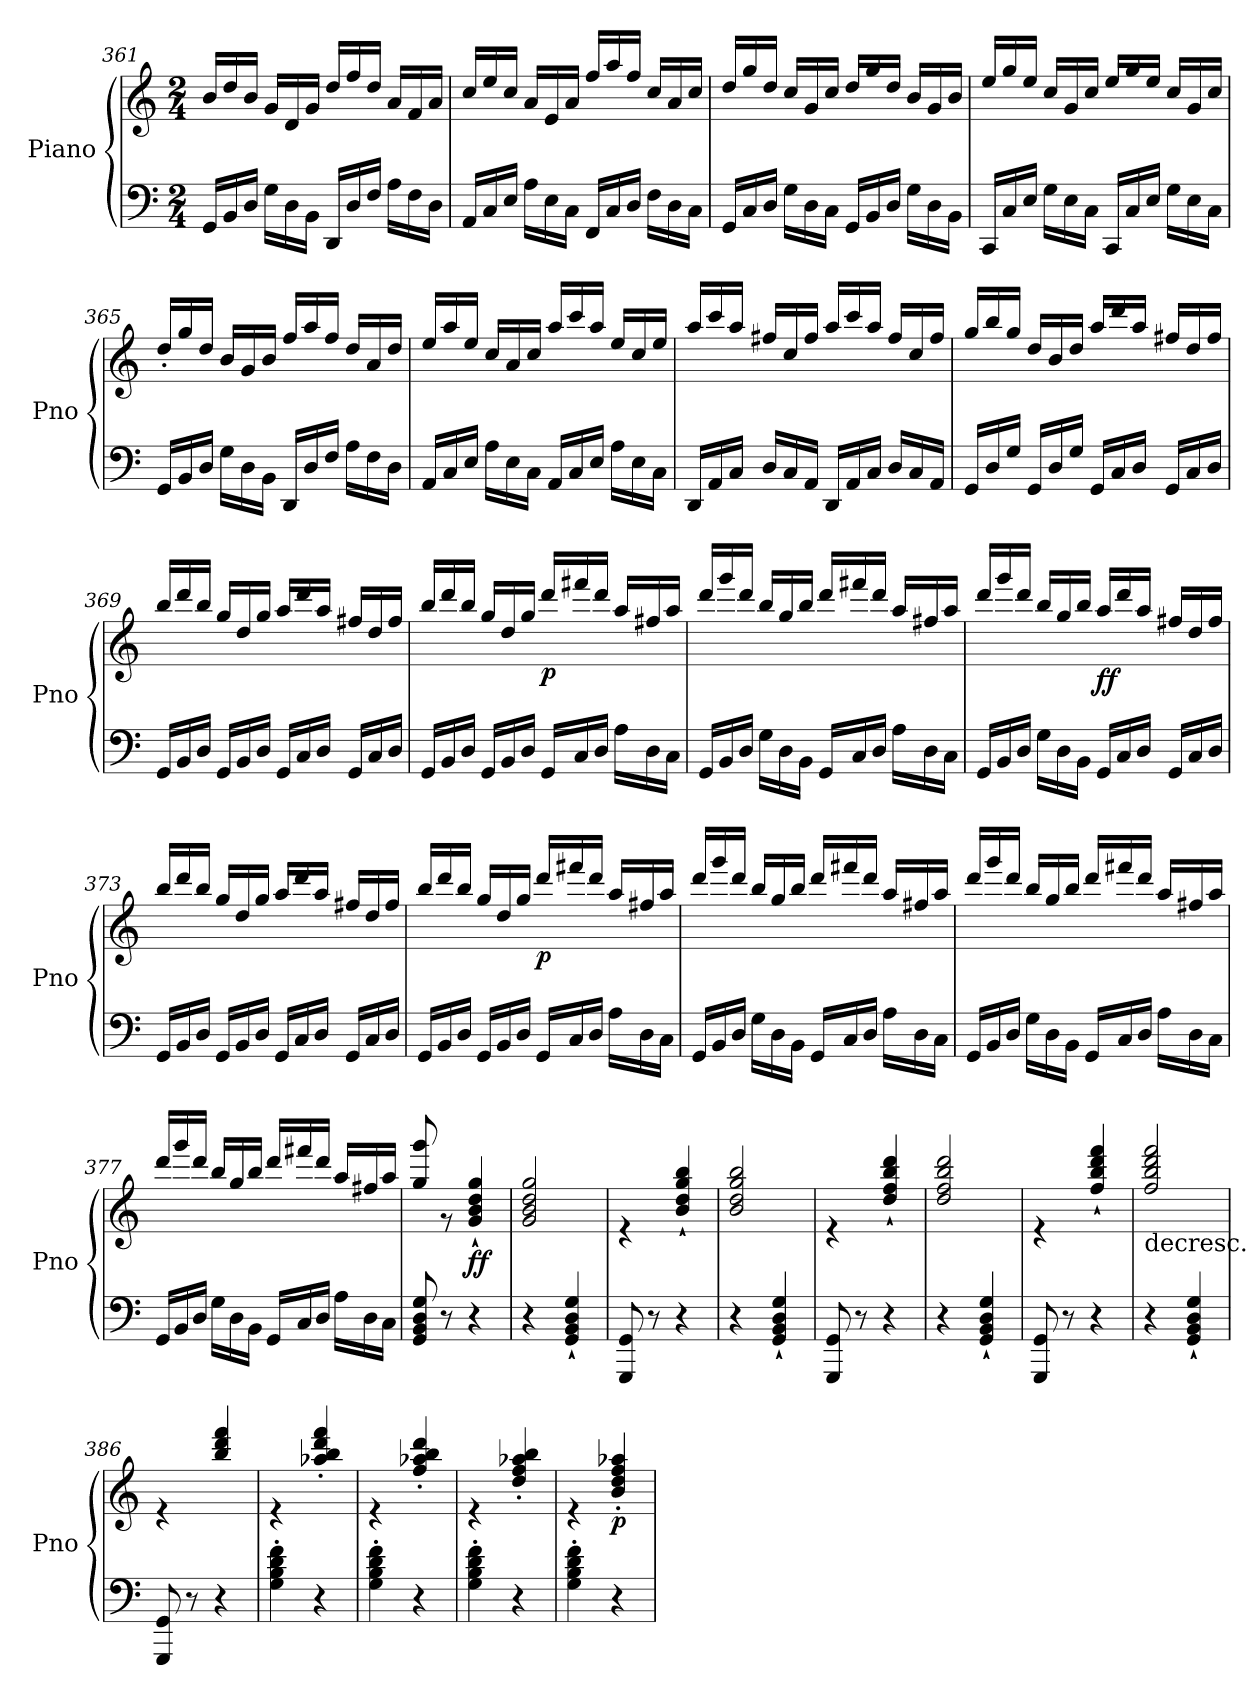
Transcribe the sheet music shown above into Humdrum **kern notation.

**kern	**kern	**dynam
*part1	*part1	*part1
*staff2	*staff1	*staff1/2
*I"Piano	*	*
*I'Pno	*	*
*clefF4	*clefG2	*
*k[]	*k[]	*
*C:	*C:	*
*M2/4	*M2/4	*
=361	=361	=361
*	*^	*
*Xtuplet	*	*Xtuplet	*
24GG/LL	2ryy	24b/LL	.
24BB/	.	24dd/	.
24D/JJ	.	24b/JJ	.
24G\LL	.	24g/LL	.
24D\	.	24d/	.
24BB\JJ	.	24g/JJ	.
24DD/LL	.	24dd/LL	.
24D/	.	24ff/	.
24F/JJ	.	24dd/JJ	.
24A\LL	.	24a/LL	.
24F\	.	24f/	.
24D\JJ	.	24a/JJ	.
=362	=362	=362	=362
24AA/LL	2ryy	24cc/LL	.
24C/	.	24ee/	.
24E/JJ	.	24cc/JJ	.
24A\LL	.	24a/LL	.
24E\	.	24e/	.
24C\JJ	.	24a/JJ	.
24FF/LL	.	24ff/LL	.
24C/	.	24aa/	.
24D/JJ	.	24ff/JJ	.
24F\LL	.	24cc/LL	.
24D\	.	24a/	.
24C\JJ	.	24cc/JJ	.
=363	=363	=363	=363
24GG/LL	2ryy	24dd/LL	.
24C/	.	24gg/	.
24D/JJ	.	24dd/JJ	.
24G\LL	.	24cc/LL	.
24D\	.	24g/	.
24C\JJ	.	24cc/JJ	.
24GG/LL	.	24dd/LL	.
24BB/	.	24gg/	.
24D/JJ	.	24dd/JJ	.
24G\LL	.	24b/LL	.
24D\	.	24g/	.
24BB\JJ	.	24b/JJ	.
!!LO:LB:g=z	!!
=364	=364	=364	=364
24CC/LL	2ryy	24ee/LL	.
24C/	.	24gg/	.
24E/JJ	.	24ee/JJ	.
24G\LL	.	24cc/LL	.
24E\	.	24g/	.
24C\JJ	.	24cc/JJ	.
24CC/LL	.	24ee/LL	.
24C/	.	24gg/	.
24E/JJ	.	24ee/JJ	.
24G\LL	.	24cc/LL	.
24E\	.	24g/	.
24C\JJ	.	24cc/JJ	.
=365	=365	=365	=365
24GG/LL	2ryy	24dd'/LL	.
24BB/	.	24gg/	.
24D/JJ	.	24dd/JJ	.
24G\LL	.	24b/LL	.
24D\	.	24g/	.
24BB\JJ	.	24b/JJ	.
24DD/LL	.	24ff/LL	.
24D/	.	24aa/	.
24F/JJ	.	24ff/JJ	.
24A\LL	.	24dd/LL	.
24F\	.	24a/	.
24D\JJ	.	24dd/JJ	.
=366	=366	=366	=366
24AA/LL	2ryy	24ee/LL	.
24C/	.	24aa/	.
24E/JJ	.	24ee/JJ	.
24A\LL	.	24cc/LL	.
24E\	.	24a/	.
24C\JJ	.	24cc/JJ	.
24AA/LL	.	24aa/LL	.
24C/	.	24ccc/	.
24E/JJ	.	24aa/JJ	.
24A\LL	.	24ee/LL	.
24E\	.	24cc/	.
24C\JJ	.	24ee/JJ	.
=367	=367	=367	=367
24DD/LL	2ryy	24aa/LL	.
24AA/	.	24ccc/	.
24C/JJ	.	24aa/JJ	.
24D/LL	.	24ff#X/LL	.
24C/	.	24cc/	.
24AA/JJ	.	24ff#/JJ	.
24DD/LL	.	24aa/LL	.
24AA/	.	24ccc/	.
24C/JJ	.	24aa/JJ	.
24D/LL	.	24ff#/LL	.
24C/	.	24cc/	.
24AA/JJ	.	24ff#/JJ	.
!!LO:LB:g=z	!!
=368	=368	=368	=368
24GG/LL	2ryy	24gg/LL	.
24D/	.	24bb/	.
24G/JJ	.	24gg/JJ	.
24GG/LL	.	24dd/LL	.
24D/	.	24b/	.
24G/JJ	.	24dd/JJ	.
24GG/LL	.	24aa/LL	.
24C/	.	24ddd/	.
24D/JJ	.	24aa/JJ	.
24GG/LL	.	24ff#X/LL	.
24C/	.	24dd/	.
24D/JJ	.	24ff#/JJ	.
=369	=369	=369	=369
24GG/LL	2ryy	24bb/LL	.
24BB/	.	24ddd/	.
24D/JJ	.	24bb/JJ	.
24GG/LL	.	24gg/LL	.
24BB/	.	24dd/	.
24D/JJ	.	24gg/JJ	.
24GG/LL	.	24aa/LL	.
24C/	.	24ddd/	.
24D/JJ	.	24aa/JJ	.
24GG/LL	.	24ff#X/LL	.
24C/	.	24dd/	.
24D/JJ	.	24ff#/JJ	.
=370	=370	=370	=370
24GG/LL	2ryy	24bb/LL	.
24BB/	.	24ddd/	.
24D/JJ	.	24bb/JJ	.
24GG/LL	.	24gg/LL	.
24BB/	.	24dd/	.
24D/JJ	.	24gg/JJ	.
!	!	!	!LO:DY:b
24GG/LL	.	24ddd/LL	p
24C/	.	24fff#X/	.
24D/JJ	.	24ddd/JJ	.
24A\LL	.	24aa/LL	.
24D\	.	24ff#X/	.
24C\JJ	.	24aa/JJ	.
!!LO:PB:g=z	!!
=371	=371	=371	=371
24GG/LL	2ryy	24ddd/LL	.
24BB/	.	24ggg/	.
24D/JJ	.	24ddd/JJ	.
24G\LL	.	24bb/LL	.
24D\	.	24gg/	.
24BB\JJ	.	24bb/JJ	.
24GG/LL	.	24ddd/LL	.
24C/	.	24fff#X/	.
24D/JJ	.	24ddd/JJ	.
24A\LL	.	24aa/LL	.
24D\	.	24ff#X/	.
24C\JJ	.	24aa/JJ	.
=372	=372	=372	=372
24GG/LL	2ryy	24ddd/LL	.
24BB/	.	24ggg/	.
24D/JJ	.	24ddd/JJ	.
24G\LL	.	24bb/LL	.
24D\	.	24gg/	.
24BB\JJ	.	24bb/JJ	.
!	!	!	!LO:DY:b
24GG/LL	.	24aa/LL	ff
24C/	.	24ddd/	.
24D/JJ	.	24aa/JJ	.
24GG/LL	.	24ff#X/LL	.
24C/	.	24dd/	.
24D/JJ	.	24ff#/JJ	.
=373	=373	=373	=373
24GG/LL	2ryy	24bb/LL	.
24BB/	.	24ddd/	.
24D/JJ	.	24bb/JJ	.
24GG/LL	.	24gg/LL	.
24BB/	.	24dd/	.
24D/JJ	.	24gg/JJ	.
24GG/LL	.	24aa/LL	.
24C/	.	24ddd/	.
24D/JJ	.	24aa/JJ	.
24GG/LL	.	24ff#X/LL	.
24C/	.	24dd/	.
24D/JJ	.	24ff#/JJ	.
!!LO:LB:g=z	!!
=374	=374	=374	=374
24GG/LL	2ryy	24bb/LL	.
24BB/	.	24ddd/	.
24D/JJ	.	24bb/JJ	.
24GG/LL	.	24gg/LL	.
24BB/	.	24dd/	.
24D/JJ	.	24gg/JJ	.
!	!	!	!LO:DY:b
24GG/LL	.	24ddd/LL	p
24C/	.	24fff#X/	.
24D/JJ	.	24ddd/JJ	.
24A\LL	.	24aa/LL	.
24D\	.	24ff#X/	.
24C\JJ	.	24aa/JJ	.
=375	=375	=375	=375
24GG/LL	2ryy	24ddd/LL	.
24BB/	.	24ggg/	.
24D/JJ	.	24ddd/JJ	.
24G\LL	.	24bb/LL	.
24D\	.	24gg/	.
24BB\JJ	.	24bb/JJ	.
24GG/LL	.	24ddd/LL	.
24C/	.	24fff#X/	.
24D/JJ	.	24ddd/JJ	.
24A\LL	.	24aa/LL	.
24D\	.	24ff#X/	.
24C\JJ	.	24aa/JJ	.
=376	=376	=376	=376
24GG/LL	2ryy	24ddd/LL	.
24BB/	.	24ggg/	.
24D/JJ	.	24ddd/JJ	.
24G\LL	.	24bb/LL	.
24D\	.	24gg/	.
24BB\JJ	.	24bb/JJ	.
24GG/LL	.	24ddd/LL	.
24C/	.	24fff#X/	.
24D/JJ	.	24ddd/JJ	.
24A\LL	.	24aa/LL	.
24D\	.	24ff#X/	.
24C\JJ	.	24aa/JJ	.
!!LO:LB:g=z	!!
=377	=377	=377	=377
24GG/LL	2ryy	24ddd/LL	.
24BB/	.	24ggg/	.
24D/JJ	.	24ddd/JJ	.
24G\LL	.	24bb/LL	.
24D\	.	24gg/	.
24BB\JJ	.	24bb/JJ	.
24GG/LL	.	24ddd/LL	.
24C/	.	24fff#X/	.
24D/JJ	.	24ddd/JJ	.
24A\LL	.	24aa/LL	.
24D\	.	24ff#X/	.
24C\JJ	.	24aa/JJ	.
=378	=378	=378	=378
8GG/ 8BB/ 8D/ 8G/	2ryy	8gg/ 8ggg/	.
8r	.	8r	.
!	!	!	!LO:DY:b
4r	.	4g/` 4b/` 4dd/` 4gg/`	ff
=379	=379	=379	=379
4r	2ryy	2g/ 2b/ 2dd/ 2gg/	.
4GG/` 4BB/` 4D/` 4G/`	.	.	.
=380	=380	=380	=380
8GGG/ 8GG/	2ryy	4r	.
8r	.	.	.
4r	.	4b/` 4dd/` 4gg/` 4bb/`	.
=381	=381	=381	=381
4r	2ryy	2b/ 2dd/ 2gg/ 2bb/	.
4GG/` 4BB/` 4D/` 4G/`	.	.	.
=382	=382	=382	=382
8GGG/ 8GG/	2ryy	4r	.
8r	.	.	.
4r	.	4dd/` 4ff/` 4bb/` 4ddd/`	.
=383	=383	=383	=383
4r	2ryy	2dd/ 2ff/ 2bb/ 2ddd/	.
4GG/` 4BB/` 4D/` 4G/`	.	.	.
=384	=384	=384	=384
8GGG/ 8GG/	2ryy	4r	.
8r	.	.	.
4r	.	4ff/` 4bb/` 4ddd/` 4fff/`	.
=385	=385	=385	=385
!	!LO:TX:b:t=decresc.	!	!
4r	2ryy	2ff/ 2bb/ 2ddd/ 2fff/	.
4GG/` 4BB/` 4D/` 4G/`	.	.	.
=386	=386	=386	=386
8GGG/ 8GG/	2ryy	4r	.
8r	.	.	.
4r	.	4bb/ 4ddd/ 4fff/	.
!!LO:LB:g=z	!!
=387	=387	=387	=387
4G\' 4B\' 4d\' 4f\'	2ryy	4r	.
4r	.	4aa-X/' 4bb/' 4ddd/' 4fff/'	.
=388	=388	=388	=388
4G\' 4B\' 4d\' 4f\'	2ryy	4r	.
4r	.	4ff/' 4aa-X/' 4bb/' 4ddd/'	.
=389	=389	=389	=389
4G\' 4B\' 4d\' 4f\'	2ryy	4r	.
4r	.	4dd/' 4ff/' 4aa-X/' 4bb/'	.
=390	=390	=390	=390
4G\' 4B\' 4d\' 4f\'	2ryy	4r	.
!	!	!	!LO:DY:b
4r	.	4b/' 4dd/' 4ff/' 4aa-X/'	p
*	*v	*v	*
=	=	=
*-	*-	*-
